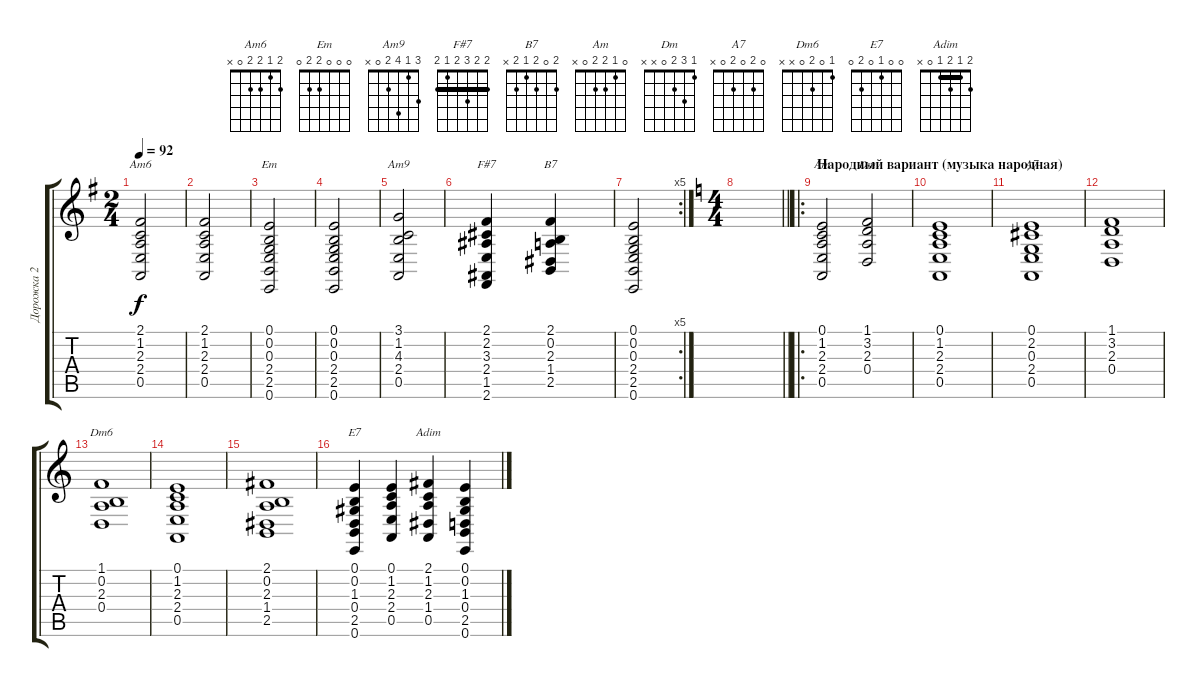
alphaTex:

\track ("Дорожка 2" "Дорожка 2") {instrument stringensemble1}
\staff {score tabs}
\tuning (E4 B3 G3 D3 A2 E2) {hide}
\chord ("Am6" 2 1 2 2 0 x)
\chord ("Em" 0 0 0 2 2 0)
\chord ("Am9" 3 1 4 2 0 x)
\chord ("F#7" 2 2 3 2 1 2) {barre 2}
\chord ("B7" 2 0 2 1 2 x)
\chord ("Am" 0 1 2 2 0 x)
\chord ("Dm" 1 3 2 0 x x)
\chord ("A7" 0 2 0 2 0 x)
\chord ("Dm6" 1 0 2 0 x x)
\chord ("E7" 0 0 1 0 2 0)
\chord ("Adim" 2 1 2 1 0 x) {barre 1}
\ts (2 4)
\tempo 92
\clef g2
\ks g
(2.1 1.2 2.3 2.4 0.5).2{ch "Am6" dy f} |
(2.1 1.2 2.3 2.4 0.5).2 |
(0.1 0.2 0.3 2.4 2.5 0.6).2{ch "Em"} |
(0.1 0.2 0.3 2.4 2.5 0.6).2 |
(3.1 1.2 4.3 2.4 0.5).2{ch "Am9"} |
(2.1 2.2 3.3 2.4 1.5 2.6).4{ch "F#7"} (2.1 0.2 2.3 1.4 2.5).4{ch "B7"} |
\rc 5
(0.1 0.2 0.3 2.4 2.5 0.6).2 |
\ts (4 4)
\barLineRight lightlight
\ks c
|
\ro
\section ("" "Народный вариант (музыка народная)")
(0.1 1.2 2.3 2.4 0.5).2{ch "Am"} (1.1 3.2 2.3 0.4).2{ch "Dm"} |
(0.1 1.2 2.3 2.4 0.5).1 |
(0.1 2.2 0.3 2.4 0.5).1{ch "A7"} |
(1.1 3.2 2.3 0.4).1 |
(1.1 0.2 2.3 0.4).1{ch "Dm6"} |
(0.1 1.2 2.3 2.4 0.5).1 |
(2.1 0.2 2.3 1.4 2.5).1 |
(0.1 0.2 1.3 0.4 2.5 0.6).4{ch "E7"} (0.1 1.2 2.3 2.4 0.5).4 (2.1 1.2 2.3 1.4 0.5).4{ch "Adim"} (0.1 0.2 1.3 0.4 2.5 0.6).4
